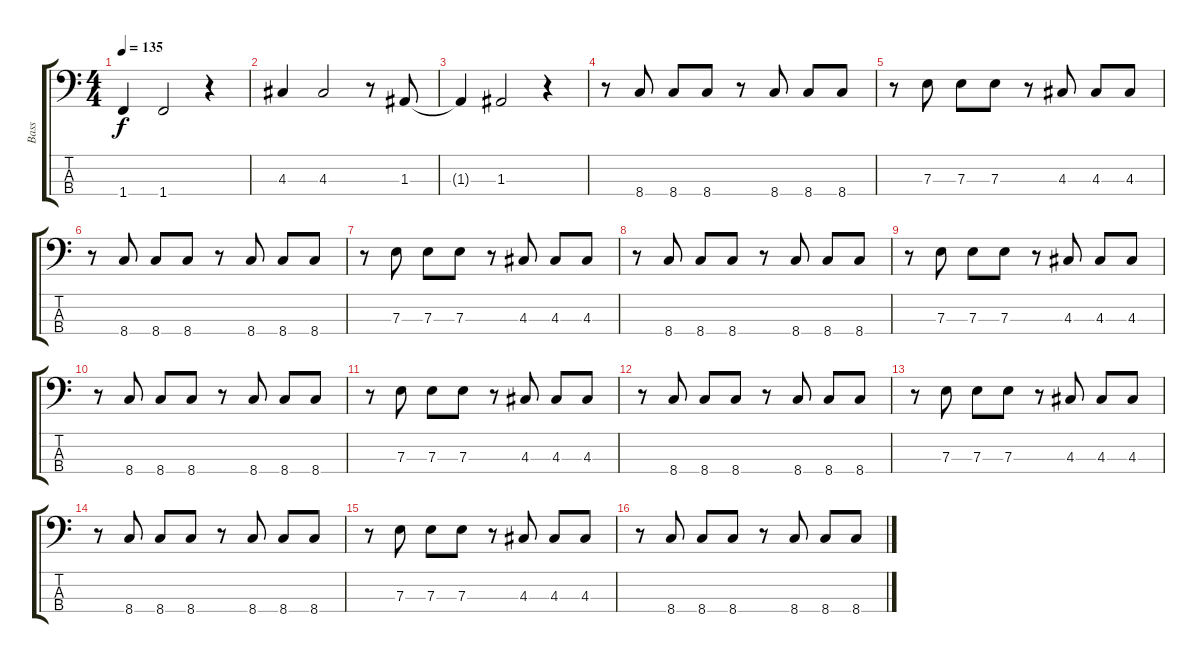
\track ("Bass" "Bass") {instrument electricbasspick}
\staff {score tabs}
\tuning (G2 D2 A1 E1) {hide}
\ts (4 4)
\tempo 135
\clef f4
\ks c
1.4{t}.4{dy f} 1.4.2 r.4 |
4.3.4 4.3.2 r.8 1.3.8 |
1.3{t}.4 1.3.2 r.4 |
r.8 8.4.8 8.4.8 8.4.8 r.8 8.4.8 8.4.8 8.4.8 |
r.8 7.3.8 7.3.8 7.3.8 r.8 4.3.8 4.3.8 4.3.8 |
r.8 8.4.8 8.4.8 8.4.8 r.8 8.4.8 8.4.8 8.4.8 |
r.8 7.3.8 7.3.8 7.3.8 r.8 4.3.8 4.3.8 4.3.8 |
r.8 8.4.8 8.4.8 8.4.8 r.8 8.4.8 8.4.8 8.4.8 |
r.8 7.3.8 7.3.8 7.3.8 r.8 4.3.8 4.3.8 4.3.8 |
r.8 8.4.8 8.4.8 8.4.8 r.8 8.4.8 8.4.8 8.4.8 |
r.8 7.3.8 7.3.8 7.3.8 r.8 4.3.8 4.3.8 4.3.8 |
r.8 8.4.8 8.4.8 8.4.8 r.8 8.4.8 8.4.8 8.4.8 |
r.8 7.3.8 7.3.8 7.3.8 r.8 4.3.8 4.3.8 4.3.8 |
r.8 8.4.8 8.4.8 8.4.8 r.8 8.4.8 8.4.8 8.4.8 |
r.8 7.3.8 7.3.8 7.3.8 r.8 4.3.8 4.3.8 4.3.8 |
r.8 8.4.8 8.4.8 8.4.8 r.8 8.4.8 8.4.8 8.4.8
